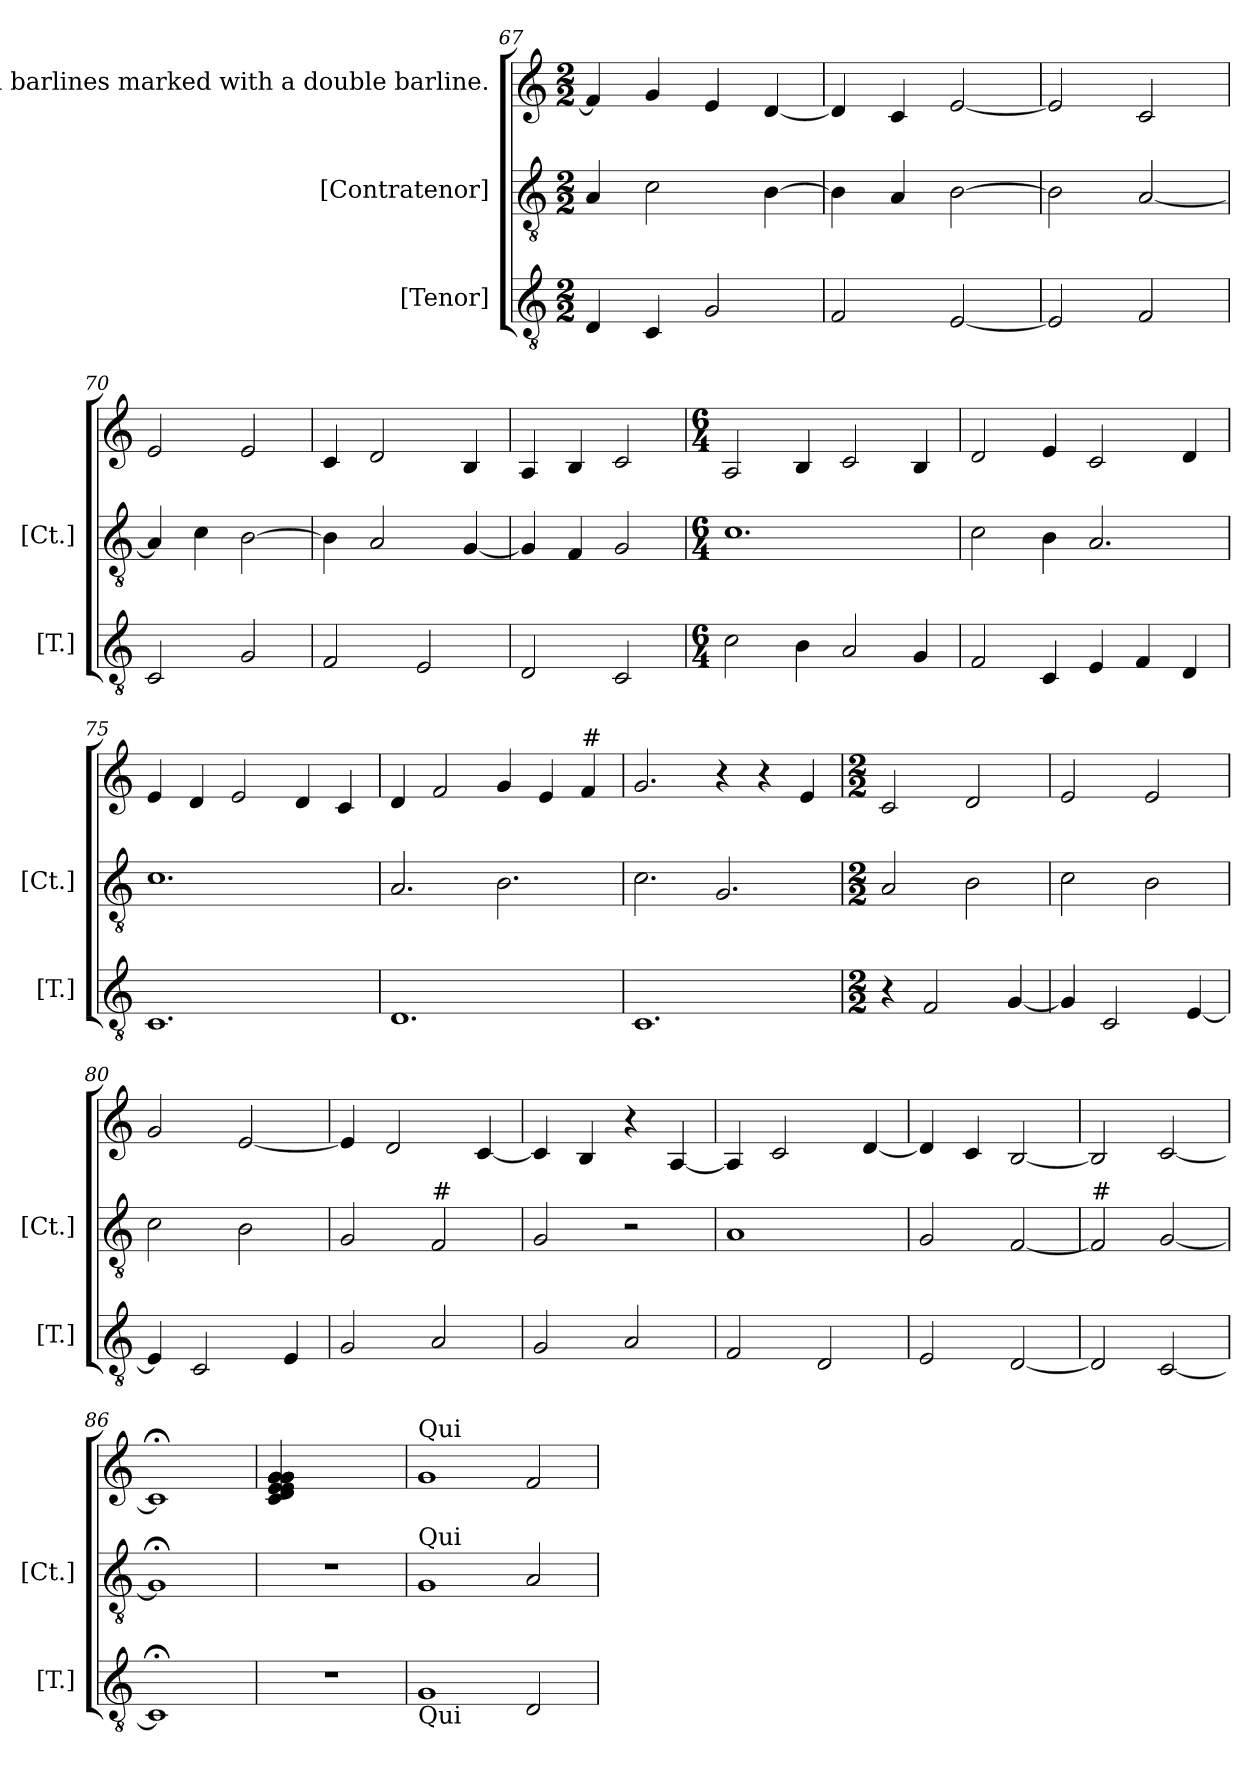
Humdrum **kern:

**kern	**kern	**kern
*part3	*part2	*part1
*staff3	*staff2	*staff1
*I"[Tenor]	*I"[Contratenor]	*I"Original barlines marked with a double barline.
*I'[T.]	*I'[Ct.]	*
*clefGv2	*clefGv2	*clefG2
*M2/2	*M2/2	*M2/2
=67	=67	=67
4D/	4A/	4f/]
4C/	2c\	4g/
2G/	.	4e/
.	[4B\	[4d/
!!LO:PB:g=z
=68	=68	=68
2F/	4B\]	4d/]
.	4A/	4c/
[2E/	[2B\	[2e/
=69	=69	=69
2E/]	2B\]	2e/]
2F/	[2A/	2c/
=70	=70	=70
2C/	4A/]	2e/
.	4c\	.
2G/	[2B\	2e/
=71	=71	=71
2F/	4B\]	4c/
.	2A/	2d/
2E/	.	.
.	[4G/	4B/
=72	=72	=72
2D/	4G/]	4A/
.	4F/	4B/
2C/	2G/	2c/
!!LO:LB:g=z
=73	=73	=73
*M6/4	*M6/4	*M6/4
2c\	1.c	2A/
4B\	.	4B/
2A/	.	2c/
4G/	.	4B/
=74	=74	=74
2F/	2c\	2d/
4C/	4B\	4e/
4E/	2.A/	2c/
4F/	.	.
4D/	.	4d/
=75	=75	=75
1.C	1.c	4e/
.	.	4d/
.	.	2e/
.	.	4d/
.	.	4c/
=76	=76	=76
1.D	2.A/	4d/
.	.	2f/
.	2.B\	4g/
.	.	4e/
!	!	!LO:TX:a:t=#
.	.	4f/
!!LO:LB:g=z
=77	=77	=77
1.C	2.c\	2.g/
.	2.G/	4r
.	.	4r
.	.	4e/
=78	=78	=78
*M2/2	*M2/2	*M2/2
4r	2A/	2c/
2F/	.	.
.	2B\	2d/
[4G/	.	.
=79	=79	=79
4G/]	2c\	2e/
2C/	.	.
.	2B\	2e/
[4E/	.	.
=80	=80	=80
4E/]	2c\	2g/
2C/	.	.
.	2B\	[2e/
4E/	.	.
=81	=81	=81
2G/	2G/	4e/]
.	.	2d/
!	!LO:TX:a:t=#	!
2A/	2F/	.
.	.	[4c/
=82	=82	=82
2G/	2G/	4c/]
.	.	4B/
2A/	2r	4r
.	.	[4A/
!!LO:LB:g=z
=83	=83	=83
2F/	1A	4A/]
.	.	2c/
2D/	.	.
.	.	[4d/
=84	=84	=84
2E/	2G/	4d/]
.	.	4c/
[2D/	[2F/	[2B/
=85	=85	=85
!	!LO:TX:a:t=#	!
2D/]	2F/]	2B/]
[2C/	[2G/	[2c/
=86	=86	=86
1C;]	1G;]	1c;]
!!LO:PB:g=z
=87	=87	=87
1r	1r	4c/ 4d/ 4e/ 4e/ 4g/ 4g/ 4g/ 4g/
.	.	2.ryy
!!LO:LB:g=z
=88	=88	=88
!	!	!LO:TX:t=Qui
!	!LO:TX:t=Qui	!
!LO:TX:b:t=Qui	!	!
1G	1G	1g
2D/	2A/	2f/
=	=	=
*-	*-	*-
